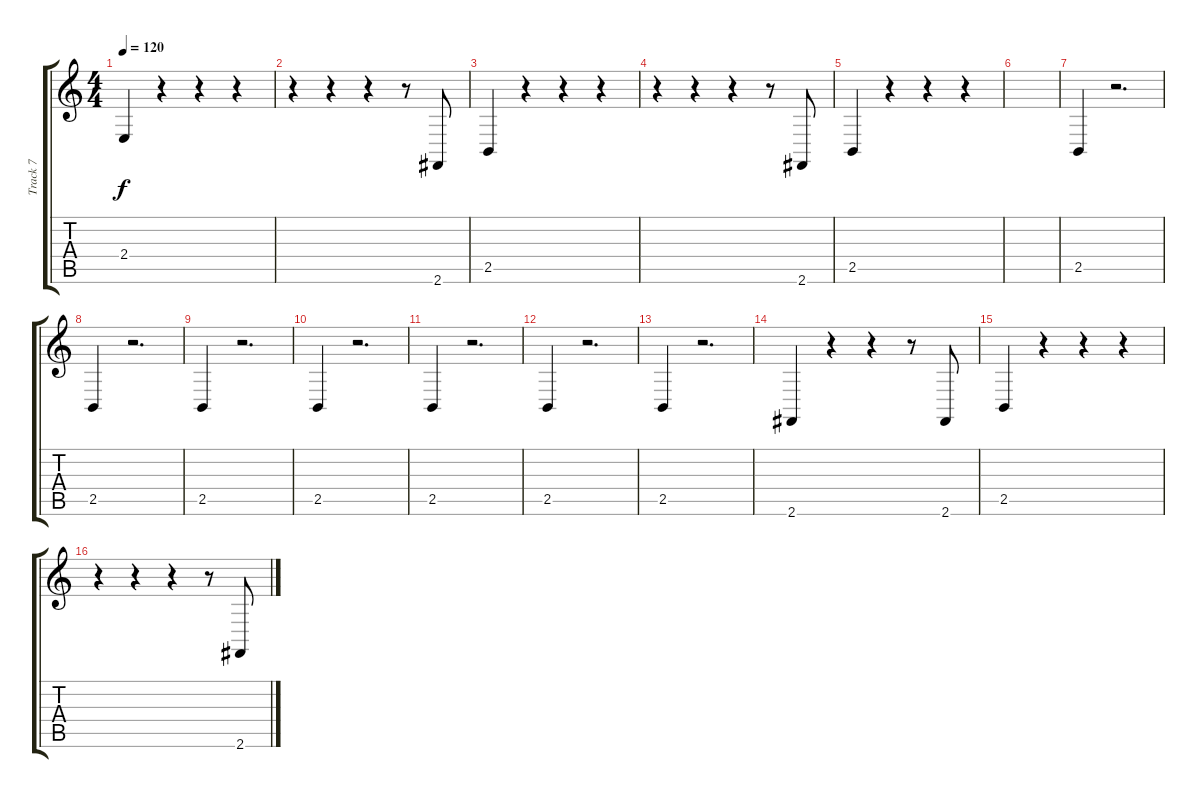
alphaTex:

\track ("Track 7" "Track 7") {instrument timpani}
\staff {score tabs}
\tuning (E4 B3 G3 D3 A2 E2) {hide}
\ts (4 4)
\tempo 120
\clef g2
\ks c
2.4.4{dy f} r.4 r.4 r.4 |
r.4 r.4 r.4 r.8 2.6.8 |
2.5.4 r.4 r.4 r.4 |
r.4 r.4 r.4 r.8 2.6.8 |
2.5.4 r.4 r.4 r.4 |
|
2.5.4 r.2{d} |
2.5.4 r.2{d} |
2.5.4 r.2{d} |
2.5.4 r.2{d} |
2.5.4 r.2{d} |
2.5.4 r.2{d} |
2.5.4 r.2{d} |
2.6.4 r.4 r.4 r.8 2.6.8 |
2.5.4 r.4 r.4 r.4 |
r.4 r.4 r.4 r.8 2.6.8
